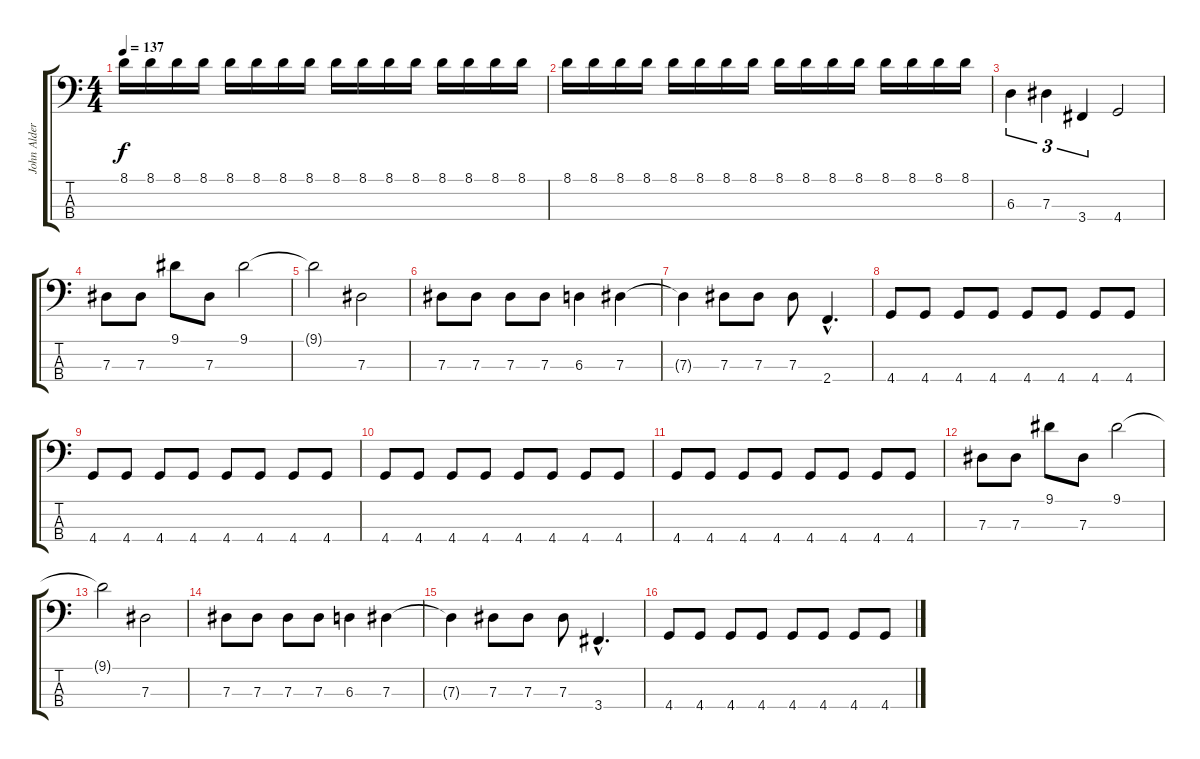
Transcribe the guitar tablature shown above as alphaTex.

\track ("John Alderete" "John Alder") {instrument electricbassfinger}
\staff {score tabs}
\tuning (Gb2 Db2 Ab1 Eb1) {hide}
\ts (4 4)
\tempo 137
\clef f4
\ks c
8.1.16{dy f} 8.1.16 8.1.16 8.1.16 8.1.16 8.1.16 8.1.16 8.1.16 8.1.16 8.1.16 8.1.16 8.1.16 8.1.16 8.1.16 8.1.16 8.1.16 |
8.1.16 8.1.16 8.1.16 8.1.16 8.1.16 8.1.16 8.1.16 8.1.16 8.1.16 8.1.16 8.1.16 8.1.16 8.1.16 8.1.16 8.1.16 8.1.16 |
6.3.4{tu (3 2)} 7.3.4{tu (3 2)} 3.4.4{tu (3 2)} 4.4.2 |
7.3.8 7.3.8 9.1.8 7.3.8 9.1.2 |
9.1{t}.2 7.3.2 |
7.3.8 7.3.8 7.3.8 7.3.8 6.3.4 7.3.4 |
7.3{t}.4 7.3.8 7.3.8 7.3.8 2.4{hac}.4{d} |
4.4.8 4.4.8 4.4.8 4.4.8 4.4.8 4.4.8 4.4.8 4.4.8 |
4.4.8 4.4.8 4.4.8 4.4.8 4.4.8 4.4.8 4.4.8 4.4.8 |
4.4.8 4.4.8 4.4.8 4.4.8 4.4.8 4.4.8 4.4.8 4.4.8 |
4.4.8 4.4.8 4.4.8 4.4.8 4.4.8 4.4.8 4.4.8 4.4.8 |
7.3.8 7.3.8 9.1.8 7.3.8 9.1.2 |
9.1{t}.2 7.3.2 |
7.3.8 7.3.8 7.3.8 7.3.8 6.3.4 7.3.4 |
7.3{t}.4 7.3.8 7.3.8 7.3.8 3.4{hac}.4{d} |
4.4.8 4.4.8 4.4.8 4.4.8 4.4.8 4.4.8 4.4.8 4.4.8
